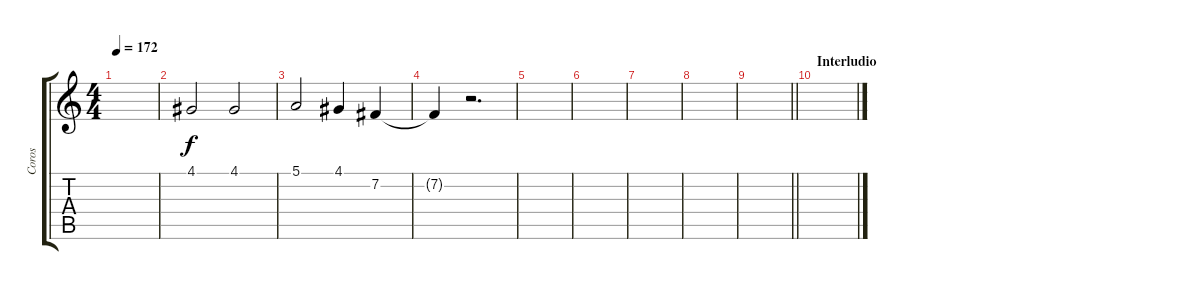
\track ("Coros" "Coros") {instrument flute}
\staff {score tabs}
\tuning (E4 B3 G3 D3 A2 E2) {hide}
\ts (4 4)
\tempo 172
\clef g2
\ks c
|
4.1.2 4.1.2 |
5.1.2 4.1.4 7.2.4 |
7.2{t}.4 r.2{d} |
|
|
|
|
\barLineRight lightlight
|
\section ("" "Interludio")
